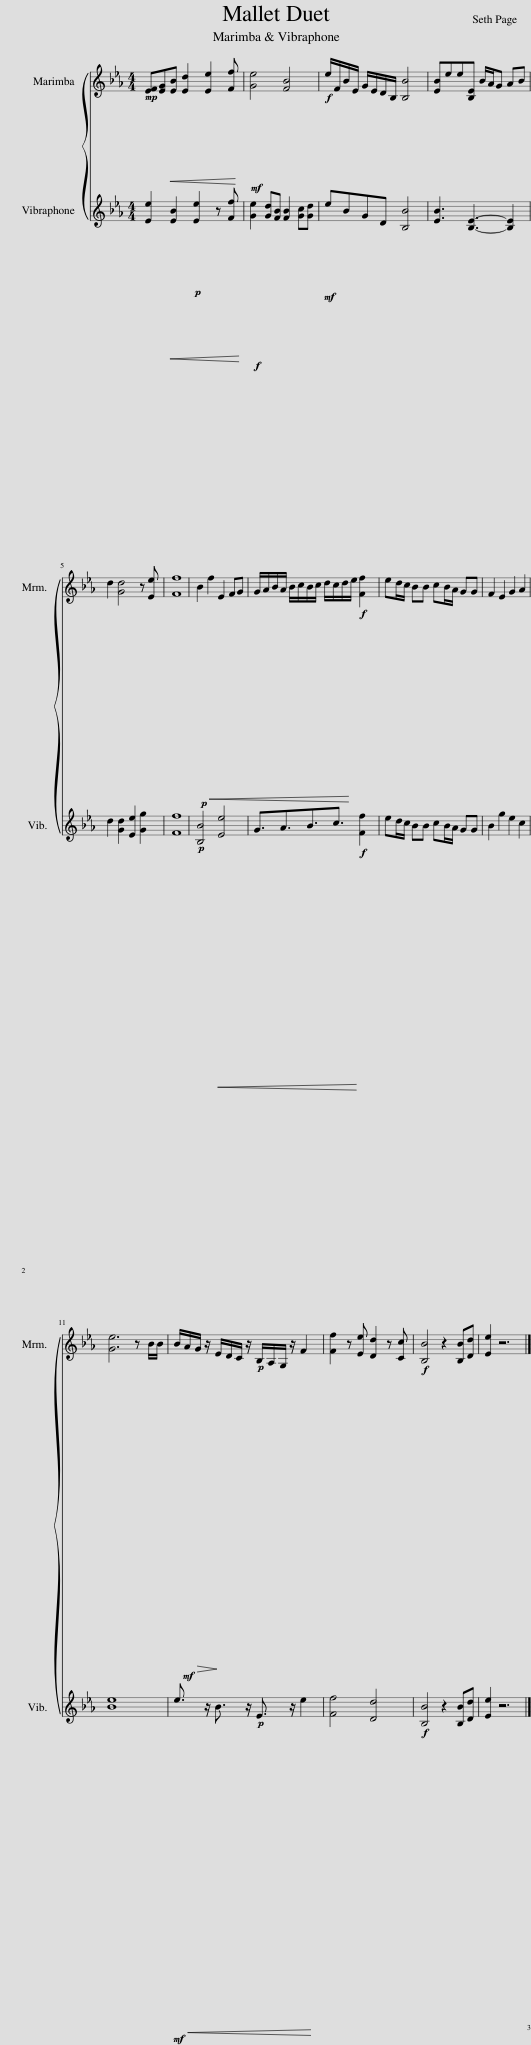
X:1
%%score { 1 2 }
L:1/8
M:4/4
I:linebreak $
K:Eb
V:1 treble
V:2 treble
V:1
!mp! [EF][EG]!<(![EB] [Ed]2 [Ee]2 [Ff]!<)! |!mf! [Ge]4 [FB]4 |!f! e/F/B/E/ G/E/D/B,/ [B,B]4 | [EB]ee[B,E] B/A/G AB |$ d2 [Gd]4 z [Ee] | %5
 [Ff]8 |!p! B2!<(! f2 E2 FG!<)! | G/A/B/A/ B/c/B/c/ d/c/d/e/!f! [Ff]2 | ed/c/ BB cB/A/ GG | F2 E2 G2 A2 |$ %10
 [Ge]6 z!mf! B/!>(!B/!>)! | B/A/G/ z/ E/D/C/ z/!p! B,/A,/G,/ z/ F2 | [Ff]2 z [Ee] [Dd]2 z [Cc] |!f! [B,B]4 z2 [B,B][Dd] | [Ee]2 z6 |] %15
V:2
!p! [Ee]2!<(! [EB]2 [Ee]2 z [Ff]!<)! |!f! [Ge]2 [Gd][FB] [FB]2 [Gc][Gd] |!mf! eBGD [B,B]4 | [EB]3 [B,E]3- [B,E]2 |$ d2 [Gd]2 [Ee]2 [Gg]2 | %5
 [Ff]8 |!p! [B,B]4!<(! [Ee]4!<)! | G3/2A3/2B3/2c3/2!f! [Ff]2 | ed/c/ BB cB/A/ GG | B2 g2 e2 c2 |$ %10
 [Be]8 |!mf!!<(! e3/2 z/!>(! B3/2 z/!p! E3/2 z/!<(! e2!<)!!>)!!<)! | [Ff]4 [Dd]4 |!f! [B,B]4 z2 [B,B][Dd] | [Ee]2 z6 |] %15
